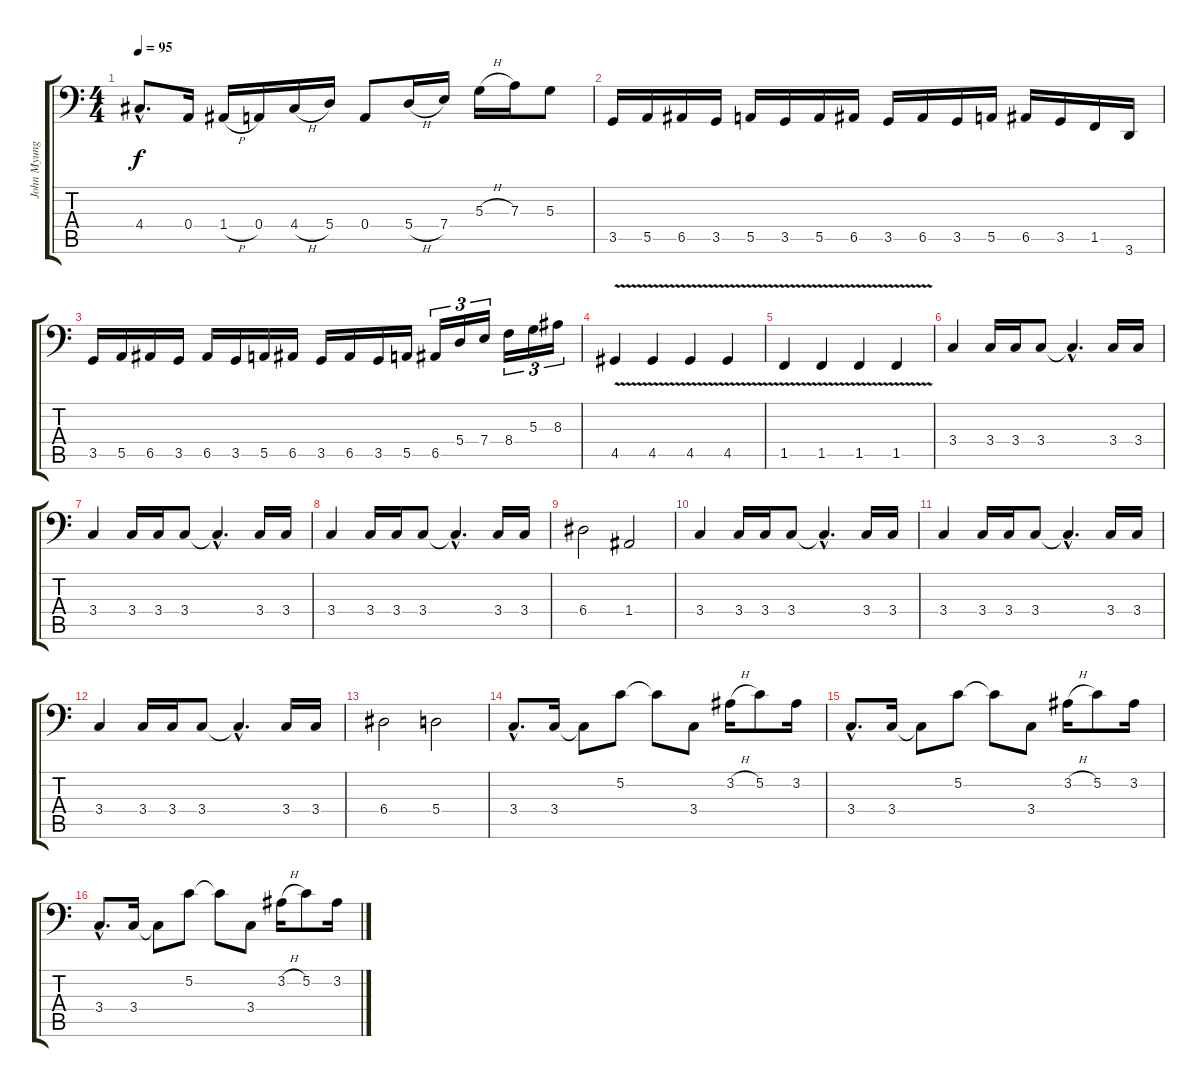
\track ("John Myung" "John Myung") {instrument electricbassfinger}
\staff {score tabs}
\tuning (C3 G2 D2 A1 E1 B0) {hide}
\ts (4 4)
\tempo 95
\clef f4
\ks c
4.4{hac}.8{d dy f} 0.4.16 1.4{h}.16 0.4.16 4.4{h}.16 5.4.16 0.4.8 5.4{h}.16 7.4.16 5.3{h}.16 7.3.16 5.3.8 |
3.5.16 5.5.16 6.5.16 3.5.16 5.5.16 3.5.16 5.5.16 6.5.16 3.5.16 6.5.16 3.5.16 5.5.16 6.5.16 3.5.16 1.5.16 3.6.16 |
3.5.16 5.5.16 6.5.16 3.5.16 6.5.16 3.5.16 5.5.16 6.5.16 3.5.16 6.5.16 3.5.16 5.5.16 6.5.16{tu (3 2)} 5.4.16{tu (3 2)} 7.4.16{tu (3 2)} 8.4.16{tu (3 2)} 5.3.16{tu (3 2)} 8.3.16{tu (3 2)} |
4.5{v}.4 4.5{v}.4 4.5{v}.4 4.5{v}.4 |
1.5{v}.4 1.5{v}.4 1.5{v}.4 1.5{v}.4 |
3.4.4 3.4.16 3.4.16 3.4.8 3.4{hac t}.4{d} 3.4.16 3.4.16 |
3.4.4 3.4.16 3.4.16 3.4.8 3.4{hac t}.4{d} 3.4.16 3.4.16 |
3.4.4 3.4.16 3.4.16 3.4.8 3.4{hac t}.4{d} 3.4.16 3.4.16 |
6.4.2 1.4.2 |
3.4.4 3.4.16 3.4.16 3.4.8 3.4{hac t}.4{d} 3.4.16 3.4.16 |
3.4.4 3.4.16 3.4.16 3.4.8 3.4{hac t}.4{d} 3.4.16 3.4.16 |
3.4.4 3.4.16 3.4.16 3.4.8 3.4{hac t}.4{d} 3.4.16 3.4.16 |
6.4.2 5.4.2 |
3.4{hac}.8{d} 3.4.16 3.4{t}.8 5.2.8 5.2{t}.8 3.4.8 3.2{h}.16 5.2.8 3.2.16 |
3.4{hac}.8{d} 3.4.16 3.4{t}.8 5.2.8 5.2{t}.8 3.4.8 3.2{h}.16 5.2.8 3.2.16 |
3.4{hac}.8{d} 3.4.16 3.4{t}.8 5.2.8 5.2{t}.8 3.4.8 3.2{h}.16 5.2.8 3.2.16
